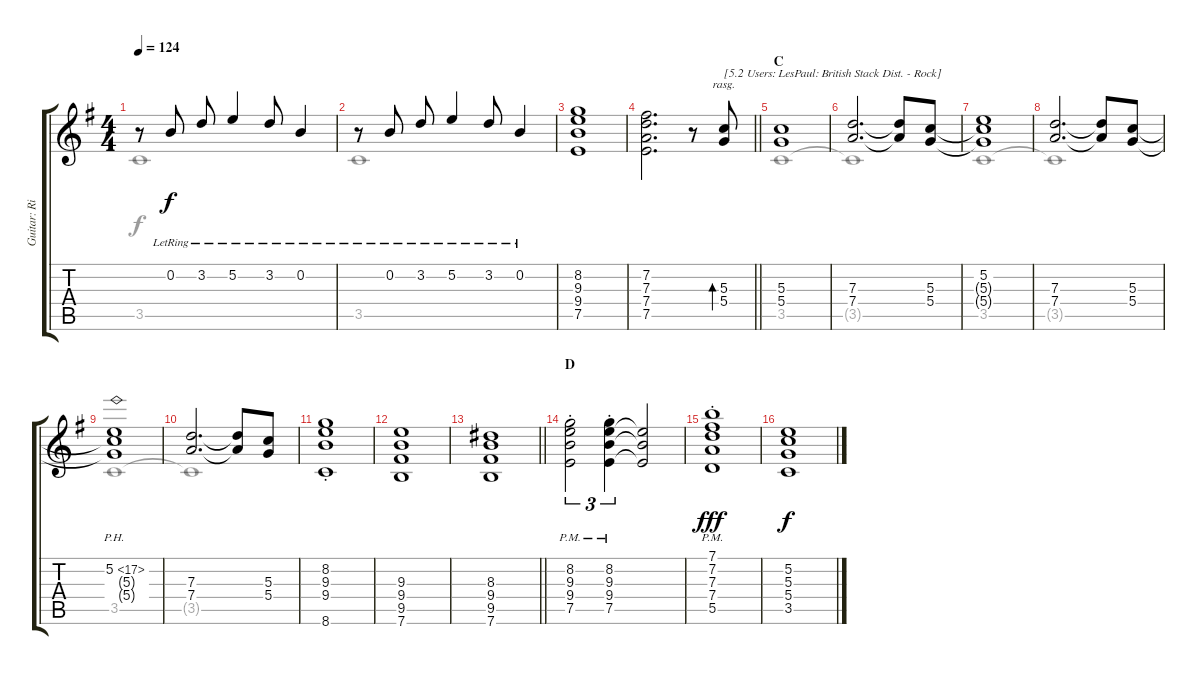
\track ("Guitar: Rik" "Guitar: Ri") {instrument distortionguitar}
\staff {score tabs}
\tuning (E4 B3 G3 D3 A2 E2) {hide}
\voice
\ts (4 4)
\tempo 124
\clef g2
\ks g
r.8{dy f} 0.2{lr}.8 3.2{lr}.8 5.2{lr}.4 3.2{lr}.8 0.2{lr}.4 |
r.8 0.2{lr}.8 3.2{lr}.8 5.2{lr}.4 3.2{lr}.8 0.2{lr}.4 |
(8.2 9.3 9.4 7.5).1 |
\barLineRight lightlight
(7.2 7.3 7.4 7.5).2{d} r.8 (5.3 5.4).8{bd 480 rasg ii txt "[5.2 Users: LesPaul: British Stack Dist. - Rock]" instrument overdrivenguitar} |
\section ("" "C")
(5.3 5.4).1 |
(7.3 7.4).2{d} (7.3{t} 7.4{t}).8 (5.3 5.4).8 |
(5.2 5.3{t} 5.4{t}).1 |
(7.3 7.4).2{d} (7.3{t} 7.4{t}).8 (5.3 5.4).8 |
(5.2{ph 12} 5.3{t} 5.4{t}).1 |
(7.3 7.4).2{d} (7.3{t} 7.4{t}).8 (5.3 5.4).8 |
(8.2{st} 9.3{st} 9.4{st} 8.6{st}).1 |
(9.3 9.4 9.5 7.6).1 |
\barLineRight lightlight
(8.3 9.4 9.5 7.6).1 |
\section ("" "D")
(8.2{pm st} 9.3 9.4 7.5).2{tu (3 2)} (8.2{pm st} 9.3 9.4 7.5).4{tu (3 2)} (9.3{t} 9.4{t} 7.5{t}).2 |
(7.1{pm st} 7.2{pm st} 7.3 7.4 5.5).1{dy fff} |
(5.2 5.3 5.4 3.5).1{dy f}
\voice
\clef g2
\ottava regular
\simile none
\ks g
3.5.1{dy f} |
3.5.1 |
|
\barLineRight lightlight
|
3.5.1 |
3.5{t}.1 |
3.5.1 |
3.5{t}.1 |
3.5.1 |
3.5{t}.1 |
|
|
\barLineRight lightlight
|
|
|
